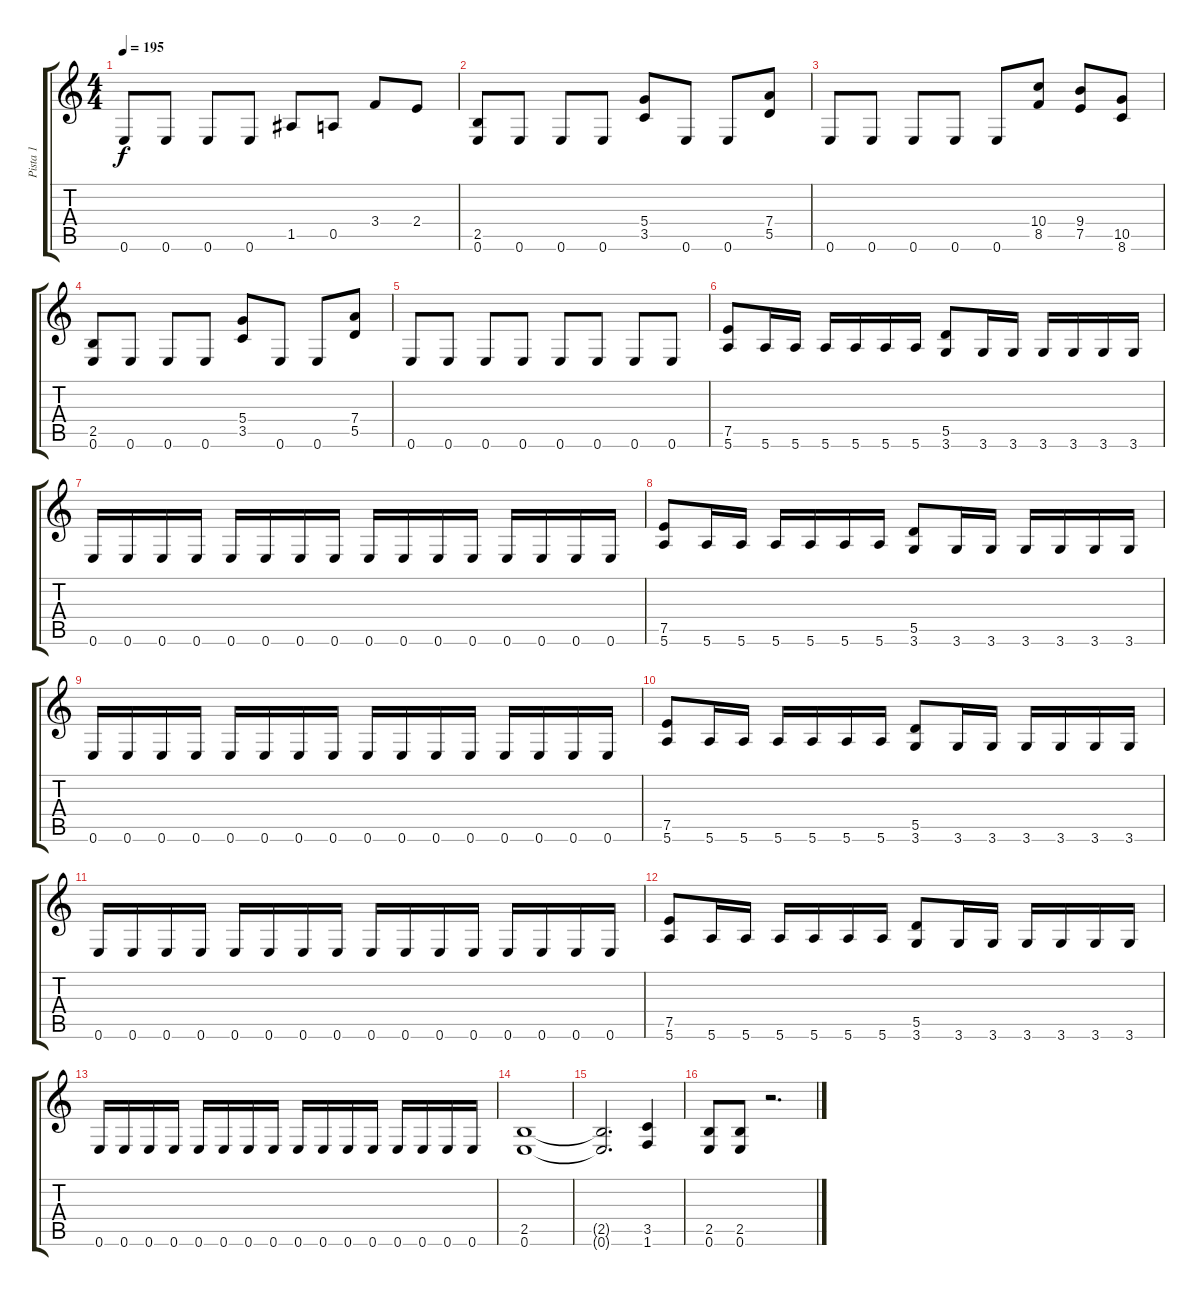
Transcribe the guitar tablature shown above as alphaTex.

\track ("Pista 1" "Pista 1") {instrument distortionguitar}
\staff {score tabs}
\tuning (E4 B3 G3 D3 A2 E2) {hide}
\ts (4 4)
\tempo 195
\clef g2
\ks c
0.6.8{dy f} 0.6.8 0.6.8 0.6.8 1.5.8 0.5.8 3.4.8 2.4.8 |
(2.5 0.6).8 0.6.8 0.6.8 0.6.8 (5.4 3.5).8 0.6.8 0.6.8 (7.4 5.5).8 |
0.6.8 0.6.8 0.6.8 0.6.8 0.6.8 (10.4 8.5).8 (9.4 7.5).8 (10.5 8.6).8 |
(2.5 0.6).8 0.6.8 0.6.8 0.6.8 (5.4 3.5).8 0.6.8 0.6.8 (7.4 5.5).8 |
0.6.8 0.6.8 0.6.8 0.6.8 0.6.8 0.6.8 0.6.8 0.6.8 |
(7.5 5.6).8 5.6.16 5.6.16 5.6.16 5.6.16 5.6.16 5.6.16 (5.5 3.6).8 3.6.16 3.6.16 3.6.16 3.6.16 3.6.16 3.6.16 |
0.6.16 0.6.16 0.6.16 0.6.16 0.6.16 0.6.16 0.6.16 0.6.16 0.6.16 0.6.16 0.6.16 0.6.16 0.6.16 0.6.16 0.6.16 0.6.16 |
(7.5 5.6).8 5.6.16 5.6.16 5.6.16 5.6.16 5.6.16 5.6.16 (5.5 3.6).8 3.6.16 3.6.16 3.6.16 3.6.16 3.6.16 3.6.16 |
0.6.16 0.6.16 0.6.16 0.6.16 0.6.16 0.6.16 0.6.16 0.6.16 0.6.16 0.6.16 0.6.16 0.6.16 0.6.16 0.6.16 0.6.16 0.6.16 |
(7.5 5.6).8 5.6.16 5.6.16 5.6.16 5.6.16 5.6.16 5.6.16 (5.5 3.6).8 3.6.16 3.6.16 3.6.16 3.6.16 3.6.16 3.6.16 |
0.6.16 0.6.16 0.6.16 0.6.16 0.6.16 0.6.16 0.6.16 0.6.16 0.6.16 0.6.16 0.6.16 0.6.16 0.6.16 0.6.16 0.6.16 0.6.16 |
(7.5 5.6).8 5.6.16 5.6.16 5.6.16 5.6.16 5.6.16 5.6.16 (5.5 3.6).8 3.6.16 3.6.16 3.6.16 3.6.16 3.6.16 3.6.16 |
0.6.16 0.6.16 0.6.16 0.6.16 0.6.16 0.6.16 0.6.16 0.6.16 0.6.16 0.6.16 0.6.16 0.6.16 0.6.16 0.6.16 0.6.16 0.6.16 |
(2.5 0.6).1 |
(2.5{t} 0.6{t}).2{d} (3.5 1.6).4 |
(2.5 0.6).8 (2.5 0.6).8 r.2{d}
